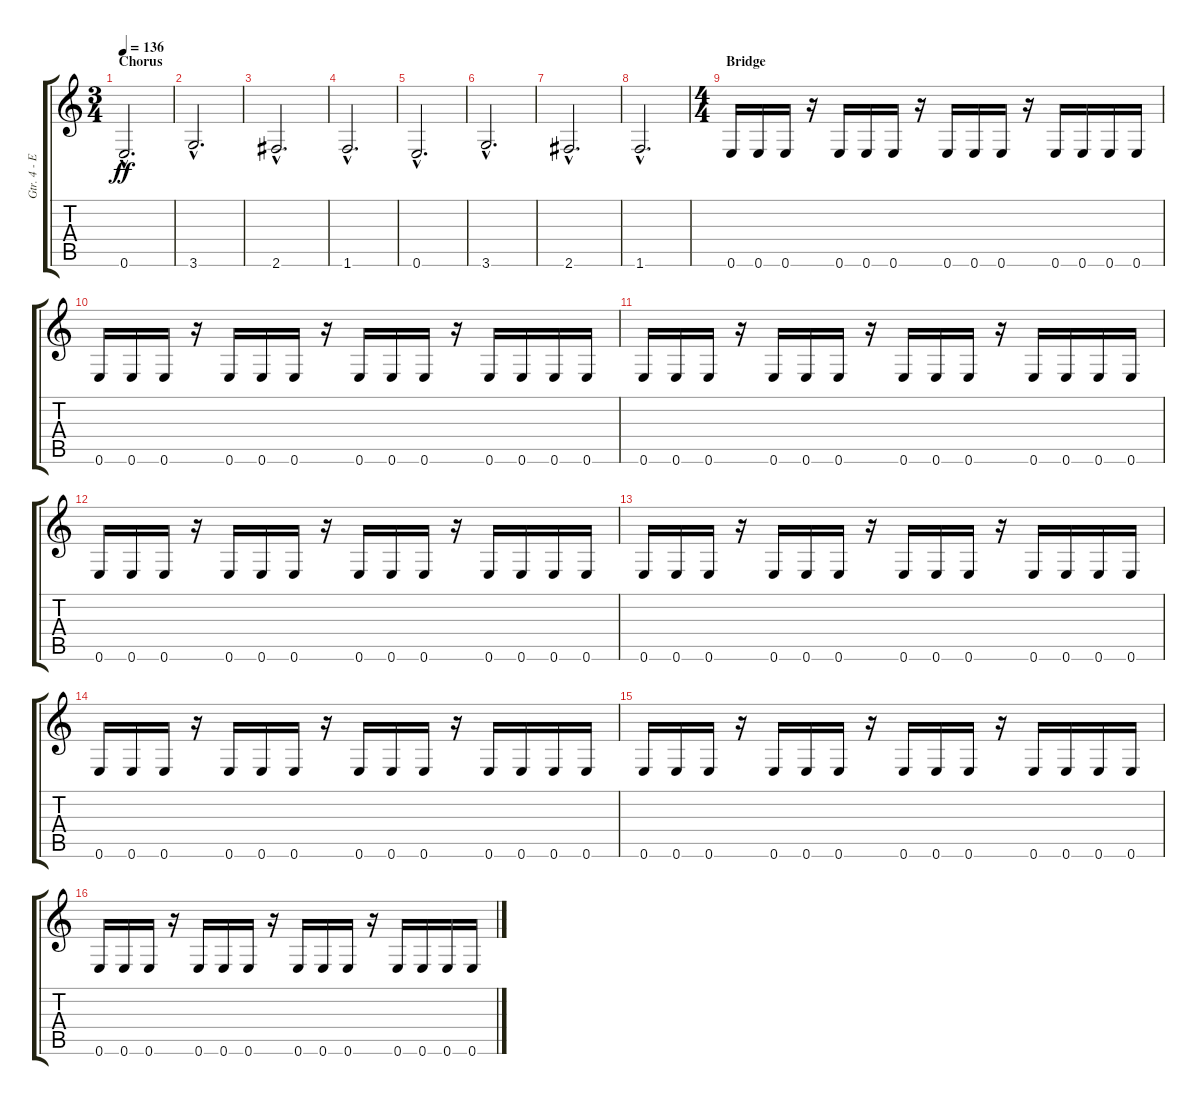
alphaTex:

\track ("Gtr. 4 - Electric" "Gtr. 4 - E") {instrument distortionguitar}
\staff {score tabs}
\tuning (E4 B3 G3 D3 A2 E2) {hide}
\ts (3 4)
\section ("" "Chorus")
\tempo 136
\clef g2
\ks c
0.6{hac}.2{d dy ff} |
3.6{hac}.2{d} |
2.6{hac}.2{d} |
1.6{hac}.2{d} |
0.6{hac}.2{d} |
3.6{hac}.2{d} |
2.6{hac}.2{d} |
1.6{hac}.2{d} |
\ts (4 4)
\section ("" "Bridge")
0.6.16 0.6.16 0.6.16 r.16 0.6.16 0.6.16 0.6.16 r.16 0.6.16 0.6.16 0.6.16 r.16 0.6.16 0.6.16 0.6.16 0.6.16 |
0.6.16 0.6.16 0.6.16 r.16 0.6.16 0.6.16 0.6.16 r.16 0.6.16 0.6.16 0.6.16 r.16 0.6.16 0.6.16 0.6.16 0.6.16 |
0.6.16 0.6.16 0.6.16 r.16 0.6.16 0.6.16 0.6.16 r.16 0.6.16 0.6.16 0.6.16 r.16 0.6.16 0.6.16 0.6.16 0.6.16 |
0.6.16 0.6.16 0.6.16 r.16 0.6.16 0.6.16 0.6.16 r.16 0.6.16 0.6.16 0.6.16 r.16 0.6.16 0.6.16 0.6.16 0.6.16 |
0.6.16 0.6.16 0.6.16 r.16 0.6.16 0.6.16 0.6.16 r.16 0.6.16 0.6.16 0.6.16 r.16 0.6.16 0.6.16 0.6.16 0.6.16 |
0.6.16 0.6.16 0.6.16 r.16 0.6.16 0.6.16 0.6.16 r.16 0.6.16 0.6.16 0.6.16 r.16 0.6.16 0.6.16 0.6.16 0.6.16 |
0.6.16 0.6.16 0.6.16 r.16 0.6.16 0.6.16 0.6.16 r.16 0.6.16 0.6.16 0.6.16 r.16 0.6.16 0.6.16 0.6.16 0.6.16 |
0.6.16 0.6.16 0.6.16 r.16 0.6.16 0.6.16 0.6.16 r.16 0.6.16 0.6.16 0.6.16 r.16 0.6.16 0.6.16 0.6.16 0.6.16
